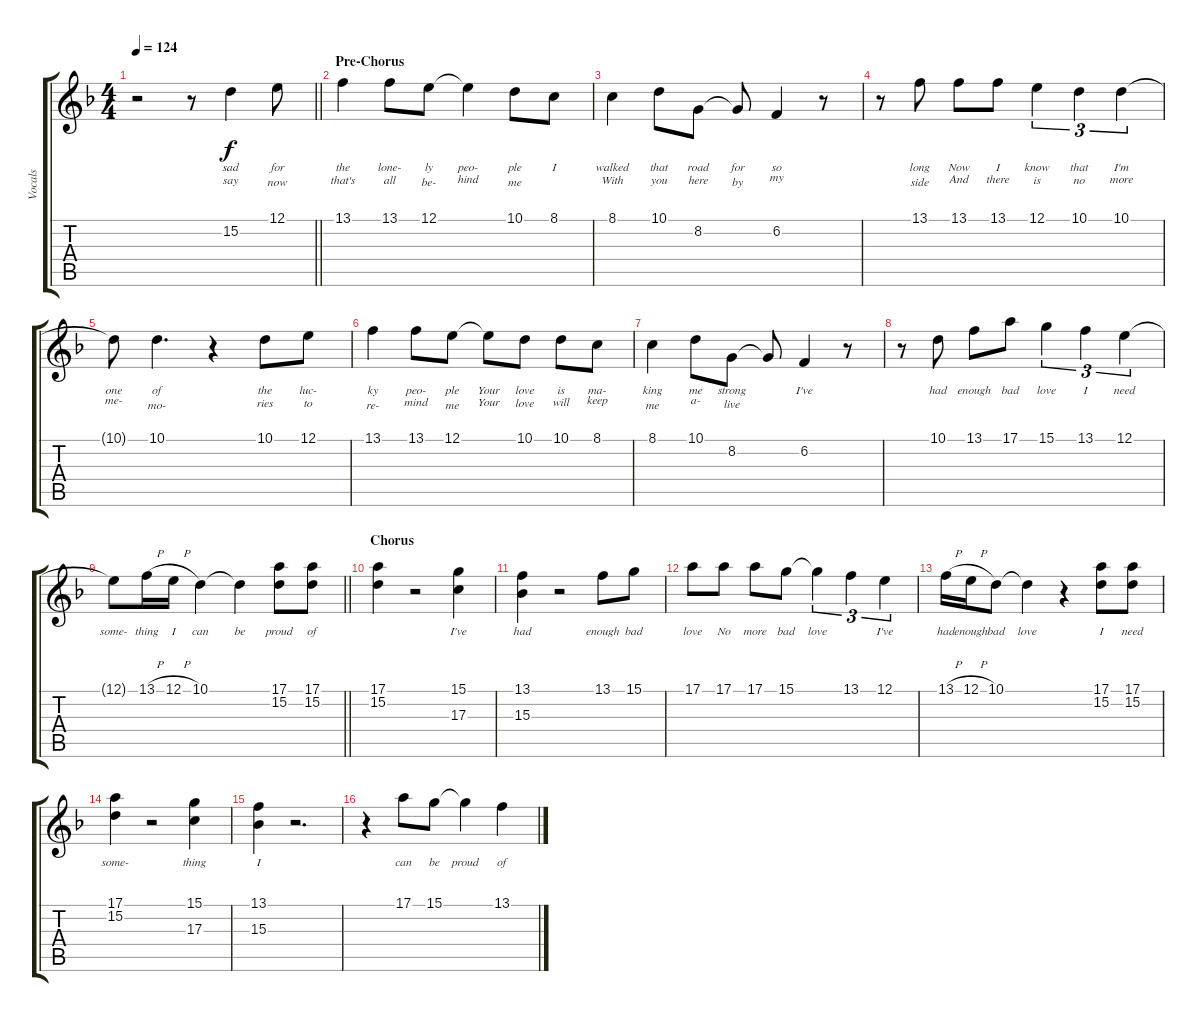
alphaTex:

\track ("Vocals" "Vocals") {instrument bassoon}
\staff {score tabs}
\tuning (E4 B3 G3 D3 A2 E2) {hide}
\ts (4 4)
\tempo 124
\clef g2
\barLineRight lightlight
\ks f
r.2{dy f} r.8 15.2.4{lyrics (0 "sad") lyrics (1 "say") lyrics (2 "") lyrics (3 "") lyrics (4 "")} 12.1.8{lyrics (0 "for") lyrics (1 "now") lyrics (2 "") lyrics (3 "") lyrics (4 "")} |
\section ("" "Pre-Chorus")
13.1.4{lyrics (0 "the") lyrics (1 "that's") lyrics (2 "") lyrics (3 "") lyrics (4 "")} 13.1.8{lyrics (0 "lone-") lyrics (1 "all") lyrics (2 "") lyrics (3 "") lyrics (4 "")} 12.1.8{lyrics (0 "ly") lyrics (1 "be-") lyrics (2 "") lyrics (3 "") lyrics (4 "")} 12.1{t}.4{lyrics (0 "peo-") lyrics (1 "hind") lyrics (2 "") lyrics (3 "") lyrics (4 "")} 10.1.8{lyrics (0 "ple") lyrics (1 "me") lyrics (2 "") lyrics (3 "") lyrics (4 "")} 8.1.8{lyrics (0 "I") lyrics (1 "") lyrics (2 "") lyrics (3 "") lyrics (4 "")} |
8.1.4{lyrics (0 "walked") lyrics (1 "With") lyrics (2 "") lyrics (3 "") lyrics (4 "")} 10.1.8{lyrics (0 "that") lyrics (1 "you") lyrics (2 "") lyrics (3 "") lyrics (4 "")} 8.2.8{lyrics (0 "road") lyrics (1 "here") lyrics (2 "") lyrics (3 "") lyrics (4 "")} 8.2{t}.8{lyrics (0 "for") lyrics (1 "by") lyrics (2 "") lyrics (3 "") lyrics (4 "")} 6.2.4{lyrics (0 "so") lyrics (1 "my") lyrics (2 "") lyrics (3 "") lyrics (4 "")} r.8 |
r.8 13.1.8{lyrics (0 "long") lyrics (1 "side") lyrics (2 "") lyrics (3 "") lyrics (4 "")} 13.1.8{lyrics (0 "Now") lyrics (1 "And") lyrics (2 "") lyrics (3 "") lyrics (4 "")} 13.1.8{lyrics (0 "I") lyrics (1 "there") lyrics (2 "") lyrics (3 "") lyrics (4 "")} 12.1.4{tu (3 2) lyrics (0 "know") lyrics (1 "is") lyrics (2 "") lyrics (3 "") lyrics (4 "")} 10.1.4{tu (3 2) lyrics (0 "that") lyrics (1 "no") lyrics (2 "") lyrics (3 "") lyrics (4 "")} 10.1.4{tu (3 2) lyrics (0 "I'm") lyrics (1 "more") lyrics (2 "") lyrics (3 "") lyrics (4 "")} |
10.1{t}.8{lyrics (0 "one") lyrics (1 "me-") lyrics (2 "") lyrics (3 "") lyrics (4 "")} 10.1.4{d lyrics (0 "of") lyrics (1 "mo-") lyrics (2 "") lyrics (3 "") lyrics (4 "")} r.4 10.1.8{lyrics (0 "the") lyrics (1 "ries") lyrics (2 "") lyrics (3 "") lyrics (4 "")} 12.1.8{lyrics (0 "luc-") lyrics (1 "to") lyrics (2 "") lyrics (3 "") lyrics (4 "")} |
13.1.4{lyrics (0 "ky") lyrics (1 "re-") lyrics (2 "") lyrics (3 "") lyrics (4 "")} 13.1.8{lyrics (0 "peo-") lyrics (1 "mind") lyrics (2 "") lyrics (3 "") lyrics (4 "")} 12.1.8{lyrics (0 "ple") lyrics (1 "me") lyrics (2 "") lyrics (3 "") lyrics (4 "")} 12.1{t}.8{lyrics (0 "Your") lyrics (1 "Your") lyrics (2 "") lyrics (3 "") lyrics (4 "")} 10.1.8{lyrics (0 "love") lyrics (1 "love") lyrics (2 "") lyrics (3 "") lyrics (4 "")} 10.1.8{lyrics (0 "is") lyrics (1 "will") lyrics (2 "") lyrics (3 "") lyrics (4 "")} 8.1.8{lyrics (0 "ma-") lyrics (1 "keep") lyrics (2 "") lyrics (3 "") lyrics (4 "")} |
8.1.4{lyrics (0 "king") lyrics (1 "me") lyrics (2 "") lyrics (3 "") lyrics (4 "")} 10.1.8{lyrics (0 "me") lyrics (1 "a-") lyrics (2 "") lyrics (3 "") lyrics (4 "")} 8.2.8{lyrics (0 "strong") lyrics (1 "live") lyrics (2 "") lyrics (3 "") lyrics (4 "")} 8.2{t}.8{lyrics (0 "") lyrics (1 "") lyrics (2 "") lyrics (3 "") lyrics (4 "")} 6.2.4{lyrics (0 "I've") lyrics (1 "") lyrics (2 "") lyrics (3 "") lyrics (4 "")} r.8 |
r.8 10.1.8{lyrics (0 "had") lyrics (1 "") lyrics (2 "") lyrics (3 "") lyrics (4 "")} 13.1.8{lyrics (0 "enough") lyrics (1 "") lyrics (2 "") lyrics (3 "") lyrics (4 "")} 17.1.8{lyrics (0 "bad") lyrics (1 "") lyrics (2 "") lyrics (3 "") lyrics (4 "")} 15.1.4{tu (3 2) lyrics (0 "love") lyrics (1 "") lyrics (2 "") lyrics (3 "") lyrics (4 "")} 13.1.4{tu (3 2) lyrics (0 "I") lyrics (1 "") lyrics (2 "") lyrics (3 "") lyrics (4 "")} 12.1.4{tu (3 2) lyrics (0 "need") lyrics (1 "") lyrics (2 "") lyrics (3 "") lyrics (4 "")} |
\barLineRight lightlight
12.1{t}.8{lyrics (0 "some-") lyrics (1 "") lyrics (2 "") lyrics (3 "") lyrics (4 "")} 13.1{h}.16{lyrics (0 "thing") lyrics (1 "") lyrics (2 "") lyrics (3 "") lyrics (4 "")} 12.1{h}.16{lyrics (0 "I") lyrics (1 "") lyrics (2 "") lyrics (3 "") lyrics (4 "")} 10.1.4{lyrics (0 "can") lyrics (1 "") lyrics (2 "") lyrics (3 "") lyrics (4 "")} 10.1{t}.4{lyrics (0 "be") lyrics (1 "") lyrics (2 "") lyrics (3 "") lyrics (4 "")} (17.1 15.2).8{lyrics (0 "proud") lyrics (1 "") lyrics (2 "") lyrics (3 "") lyrics (4 "")} (17.1 15.2).8{lyrics (0 "of") lyrics (1 "") lyrics (2 "") lyrics (3 "") lyrics (4 "")} |
\section ("" "Chorus")
(17.1 15.2).4{lyrics (0 "") lyrics (1 "") lyrics (2 "") lyrics (3 "") lyrics (4 "")} r.2 (15.1 17.3).4{lyrics (0 "I've") lyrics (1 "") lyrics (2 "") lyrics (3 "") lyrics (4 "")} |
(13.1 15.3).4{lyrics (0 "had") lyrics (1 "") lyrics (2 "") lyrics (3 "") lyrics (4 "")} r.2 13.1.8{lyrics (0 "enough") lyrics (1 "") lyrics (2 "") lyrics (3 "") lyrics (4 "")} 15.1.8{lyrics (0 "bad") lyrics (1 "") lyrics (2 "") lyrics (3 "") lyrics (4 "")} |
17.1.8{lyrics (0 "love") lyrics (1 "") lyrics (2 "") lyrics (3 "") lyrics (4 "")} 17.1.8{lyrics (0 "No") lyrics (1 "") lyrics (2 "") lyrics (3 "") lyrics (4 "")} 17.1.8{lyrics (0 "more") lyrics (1 "") lyrics (2 "") lyrics (3 "") lyrics (4 "")} 15.1.8{lyrics (0 "bad") lyrics (1 "") lyrics (2 "") lyrics (3 "") lyrics (4 "")} 15.1{t}.4{tu (3 2) lyrics (0 "love") lyrics (1 "") lyrics (2 "") lyrics (3 "") lyrics (4 "")} 13.1.4{tu (3 2) lyrics (0 "") lyrics (1 "") lyrics (2 "") lyrics (3 "") lyrics (4 "")} 12.1.4{tu (3 2) lyrics (0 "I've") lyrics (1 "") lyrics (2 "") lyrics (3 "") lyrics (4 "")} |
13.1{h}.16{lyrics (0 "had") lyrics (1 "") lyrics (2 "") lyrics (3 "") lyrics (4 "")} 12.1{h}.16{lyrics (0 "enough") lyrics (1 "") lyrics (2 "") lyrics (3 "") lyrics (4 "")} 10.1.8{lyrics (0 "bad") lyrics (1 "") lyrics (2 "") lyrics (3 "") lyrics (4 "")} 10.1{t}.4{lyrics (0 "love") lyrics (1 "") lyrics (2 "") lyrics (3 "") lyrics (4 "")} r.4 (17.1 15.2).8{lyrics (0 "I") lyrics (1 "") lyrics (2 "") lyrics (3 "") lyrics (4 "")} (17.1 15.2).8{lyrics (0 "need") lyrics (1 "") lyrics (2 "") lyrics (3 "") lyrics (4 "")} |
(17.1 15.2).4{lyrics (0 "some-") lyrics (1 "") lyrics (2 "") lyrics (3 "") lyrics (4 "")} r.2 (15.1 17.3).4{lyrics (0 "thing") lyrics (1 "") lyrics (2 "") lyrics (3 "") lyrics (4 "")} |
(13.1 15.3).4{lyrics (0 "I") lyrics (1 "") lyrics (2 "") lyrics (3 "") lyrics (4 "")} r.2{d} |
r.4 17.1.8{lyrics (0 "can") lyrics (1 "") lyrics (2 "") lyrics (3 "") lyrics (4 "")} 15.1.8{lyrics (0 "be") lyrics (1 "") lyrics (2 "") lyrics (3 "") lyrics (4 "")} 15.1{t}.4{lyrics (0 "proud") lyrics (1 "") lyrics (2 "") lyrics (3 "") lyrics (4 "")} 13.1.4{lyrics (0 "of") lyrics (1 "") lyrics (2 "") lyrics (3 "") lyrics (4 "")}
